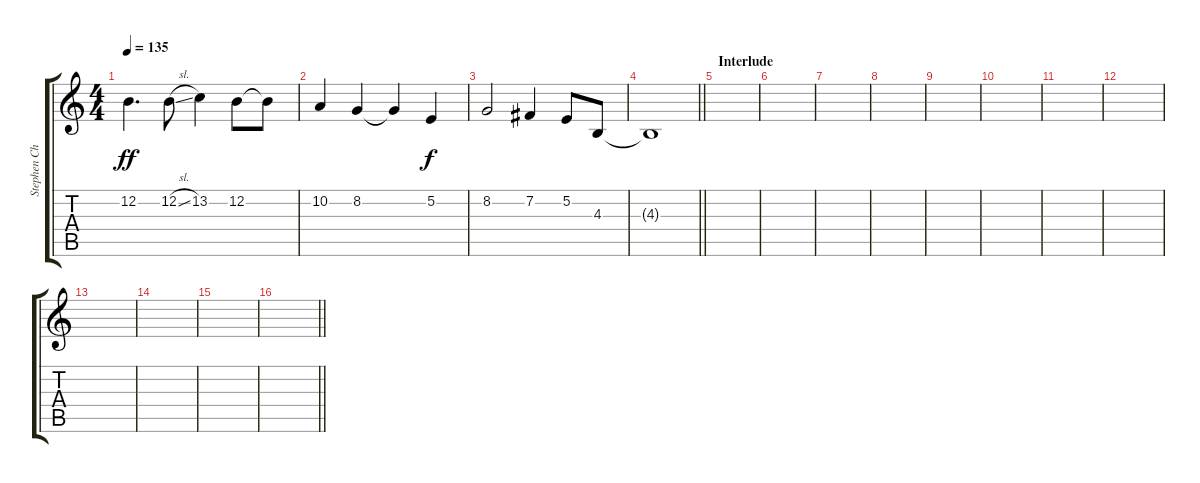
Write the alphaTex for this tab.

\track ("Stephen Christian" "Stephen Ch") {instrument lead2sawtooth}
\staff {score tabs}
\tuning (E4 B3 G3 D3 A2 E2) {hide}
\ts (4 4)
\tempo 135
\clef g2
\ks c
12.2.4{d dy ff} 12.2{sl}.8 13.2.4 12.2.8 12.2{t}.8 |
10.2.4 8.2.4 8.2{t}.4 5.2.4{dy f} |
8.2.2 7.2.4 5.2.8 4.3.8 |
\barLineRight lightlight
4.3{t}.1 |
\section ("" "Interlude")
|
|
|
|
|
|
|
|
|
|
|
\barLineRight lightlight
